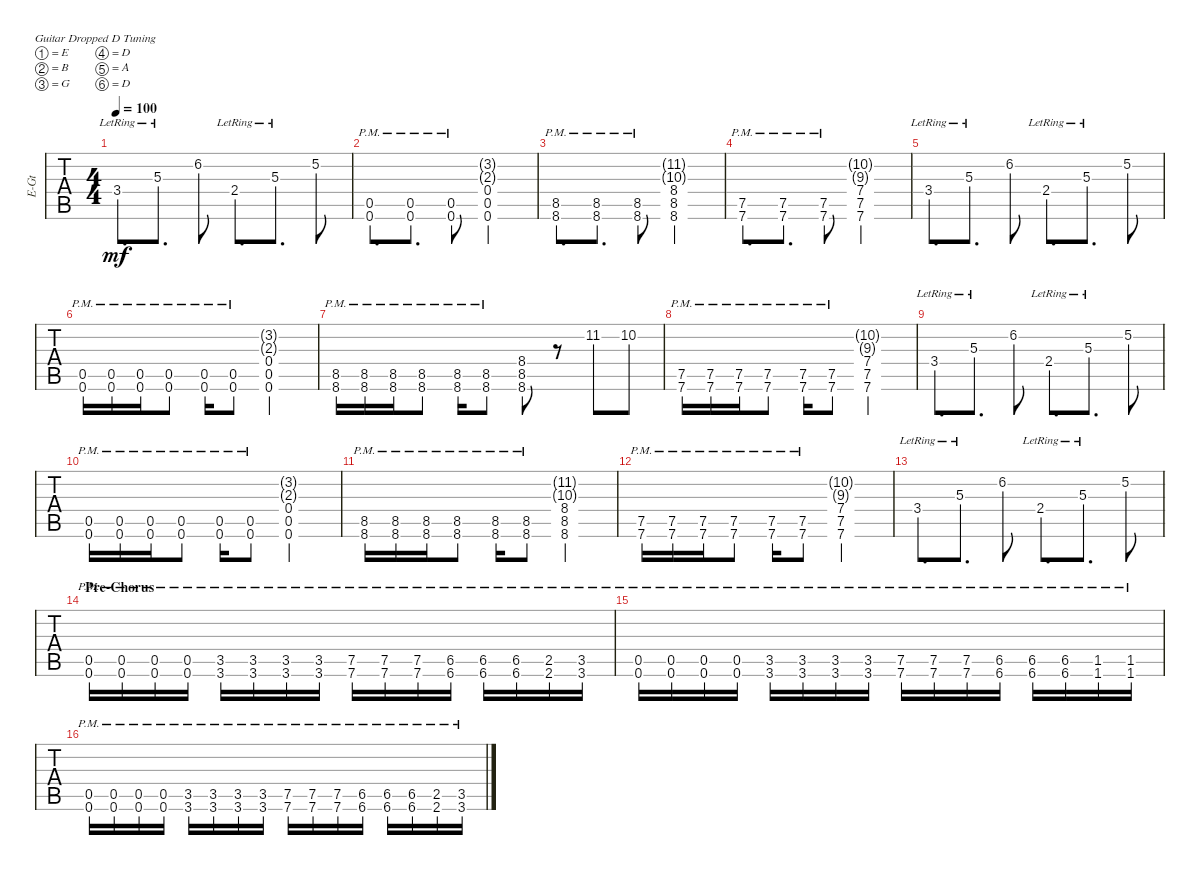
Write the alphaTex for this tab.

\defaultSystemsLayout 4
\bracketExtendMode groupsimilarinstruments
\multiBarRest
\otherSystemsTrackNameOrientation horizontal
\track ("Matthew" "E-Gt") {instrument distortionguitar}
\staff {tabs}
\tuning (E4 B3 G3 D3 A2 D2)
\ts (4 4)
\tempo 100
\clef g2
\ks c
3.4{lr}.8{d dy mf} 5.3{lr}.8{d} 6.2.8 2.4{lr}.8{d} 5.3{lr}.8{d} 5.2.8 |
(0.6{pm} 0.5{pm}).8{d} (0.6{pm} 0.5{pm}).8{d} (0.6{pm} 0.5{pm}).8 (0.6 0.5 0.4 2.3{g} 3.2{g}).2 |
(8.6{pm acc #} 8.5{pm}).8{d} (8.6{pm acc #} 8.5{pm}).8{d} (8.6{pm acc #} 8.5{pm}).8 (8.6{acc #} 8.5 8.4{acc #} 10.3{g} 11.2{g acc #}).2 |
(7.6{pm} 7.5{pm}).8{d} (7.6{pm} 7.5{pm}).8{d} (7.6{pm} 7.5{pm}).8 (7.6 7.5 7.4 9.3{g} 10.2{g}).2 |
3.4{lr}.8{d} 5.3{lr}.8{d} 6.2.8 2.4{lr}.8{d} 5.3{lr}.8{d} 5.2.8 |
(0.6{pm} 0.5{pm}).16 (0.6{pm} 0.5{pm}).16 (0.6{pm} 0.5{pm}).16 (0.6{pm} 0.5{pm}).8 (0.6{pm} 0.5{pm}).16 (0.6{pm} 0.5{pm}).8 (0.6 0.5 0.4 2.3{g} 3.2{g}).2 |
(8.6{pm acc #} 8.5{pm}).16 (8.6{pm acc #} 8.5{pm}).16 (8.6{pm acc #} 8.5{pm}).16 (8.6{pm acc #} 8.5{pm}).8 (8.6{pm acc #} 8.5{pm}).16 (8.6{pm acc #} 8.5{pm}).8 (8.6{acc #} 8.5 8.4{acc #}).8 r.8 11.2{acc #}.8 10.2.8 |
(7.6{pm} 7.5{pm}).16 (7.6{pm} 7.5{pm}).16 (7.6{pm} 7.5{pm}).16 (7.6{pm} 7.5{pm}).8 (7.6{pm} 7.5{pm}).16 (7.6{pm} 7.5{pm}).8 (7.6 7.5 7.4 9.3{g} 10.2{g}).2 |
3.4{lr}.8{d} 5.3{lr}.8{d} 6.2.8 2.4{lr}.8{d} 5.3{lr}.8{d} 5.2.8 |
(0.6{pm} 0.5{pm}).16 (0.6{pm} 0.5{pm}).16 (0.6{pm} 0.5{pm}).16 (0.6{pm} 0.5{pm}).8 (0.6{pm} 0.5{pm}).16 (0.6{pm} 0.5{pm}).8 (0.6 0.5 0.4 2.3{g} 3.2{g}).2 |
(8.6{pm acc #} 8.5{pm}).16 (8.6{pm acc #} 8.5{pm}).16 (8.6{pm acc #} 8.5{pm}).16 (8.6{pm acc #} 8.5{pm}).8 (8.6{pm acc #} 8.5{pm}).16 (8.6{pm acc #} 8.5{pm}).8 (8.6{acc #} 8.5 8.4{acc #} 10.3{g} 11.2{g acc #}).2 |
(7.6{pm} 7.5{pm}).16 (7.6{pm} 7.5{pm}).16 (7.6{pm} 7.5{pm}).16 (7.6{pm} 7.5{pm}).8 (7.6{pm} 7.5{pm}).16 (7.6{pm} 7.5{pm}).8 (7.6 7.5 7.4 9.3{g} 10.2{g}).2 |
3.4{lr}.8{d} 5.3{lr}.8{d} 6.2.8 2.4{lr}.8{d} 5.3{lr}.8{d} 5.2.8 |
\section ("" "Pre-Chorus")
(0.5{pm} 0.6{pm}).16 (0.5{pm} 0.6{pm}).16 (0.5{pm} 0.6{pm}).16 (0.5{pm} 0.6{pm}).16 (3.5{pm} 3.6{pm}).16 (3.5{pm} 3.6{pm}).16 (3.5{pm} 3.6{pm}).16 (3.5{pm} 3.6{pm}).16 (7.5{pm} 7.6{pm}).16 (7.5{pm} 7.6{pm}).16 (7.5{pm} 7.6{pm}).16 (6.5{pm acc #} 6.6{pm acc #}).16 (6.5{pm acc #} 6.6{pm acc #}).16 (6.5{pm acc #} 6.6{pm acc #}).16 (2.5{pm} 2.6{pm}).16 (3.5{pm} 3.6{pm}).16 |
(0.5{pm} 0.6{pm}).16 (0.5{pm} 0.6{pm}).16 (0.5{pm} 0.6{pm}).16 (0.5{pm} 0.6{pm}).16 (3.5{pm} 3.6{pm}).16 (3.5{pm} 3.6{pm}).16 (3.5{pm} 3.6{pm}).16 (3.5{pm} 3.6{pm}).16 (7.5{pm} 7.6{pm}).16 (7.5{pm} 7.6{pm}).16 (7.5{pm} 7.6{pm}).16 (6.5{pm acc #} 6.6{pm acc #}).16 (6.5{pm acc #} 6.6{pm acc #}).16 (6.5{pm acc #} 6.6{pm acc #}).16 (1.5{pm acc #} 1.6{pm acc #}).16 (1.5{pm acc #} 1.6{pm acc #}).16 |
(0.5{pm} 0.6{pm}).16 (0.5{pm} 0.6{pm}).16 (0.5{pm} 0.6{pm}).16 (0.5{pm} 0.6{pm}).16 (3.5{pm} 3.6{pm}).16 (3.5{pm} 3.6{pm}).16 (3.5{pm} 3.6{pm}).16 (3.5{pm} 3.6{pm}).16 (7.5{pm} 7.6{pm}).16 (7.5{pm} 7.6{pm}).16 (7.5{pm} 7.6{pm}).16 (6.5{pm acc #} 6.6{pm acc #}).16 (6.5{pm acc #} 6.6{pm acc #}).16 (6.5{pm acc #} 6.6{pm acc #}).16 (2.5{pm} 2.6{pm}).16 (3.5{pm} 3.6{pm}).16
